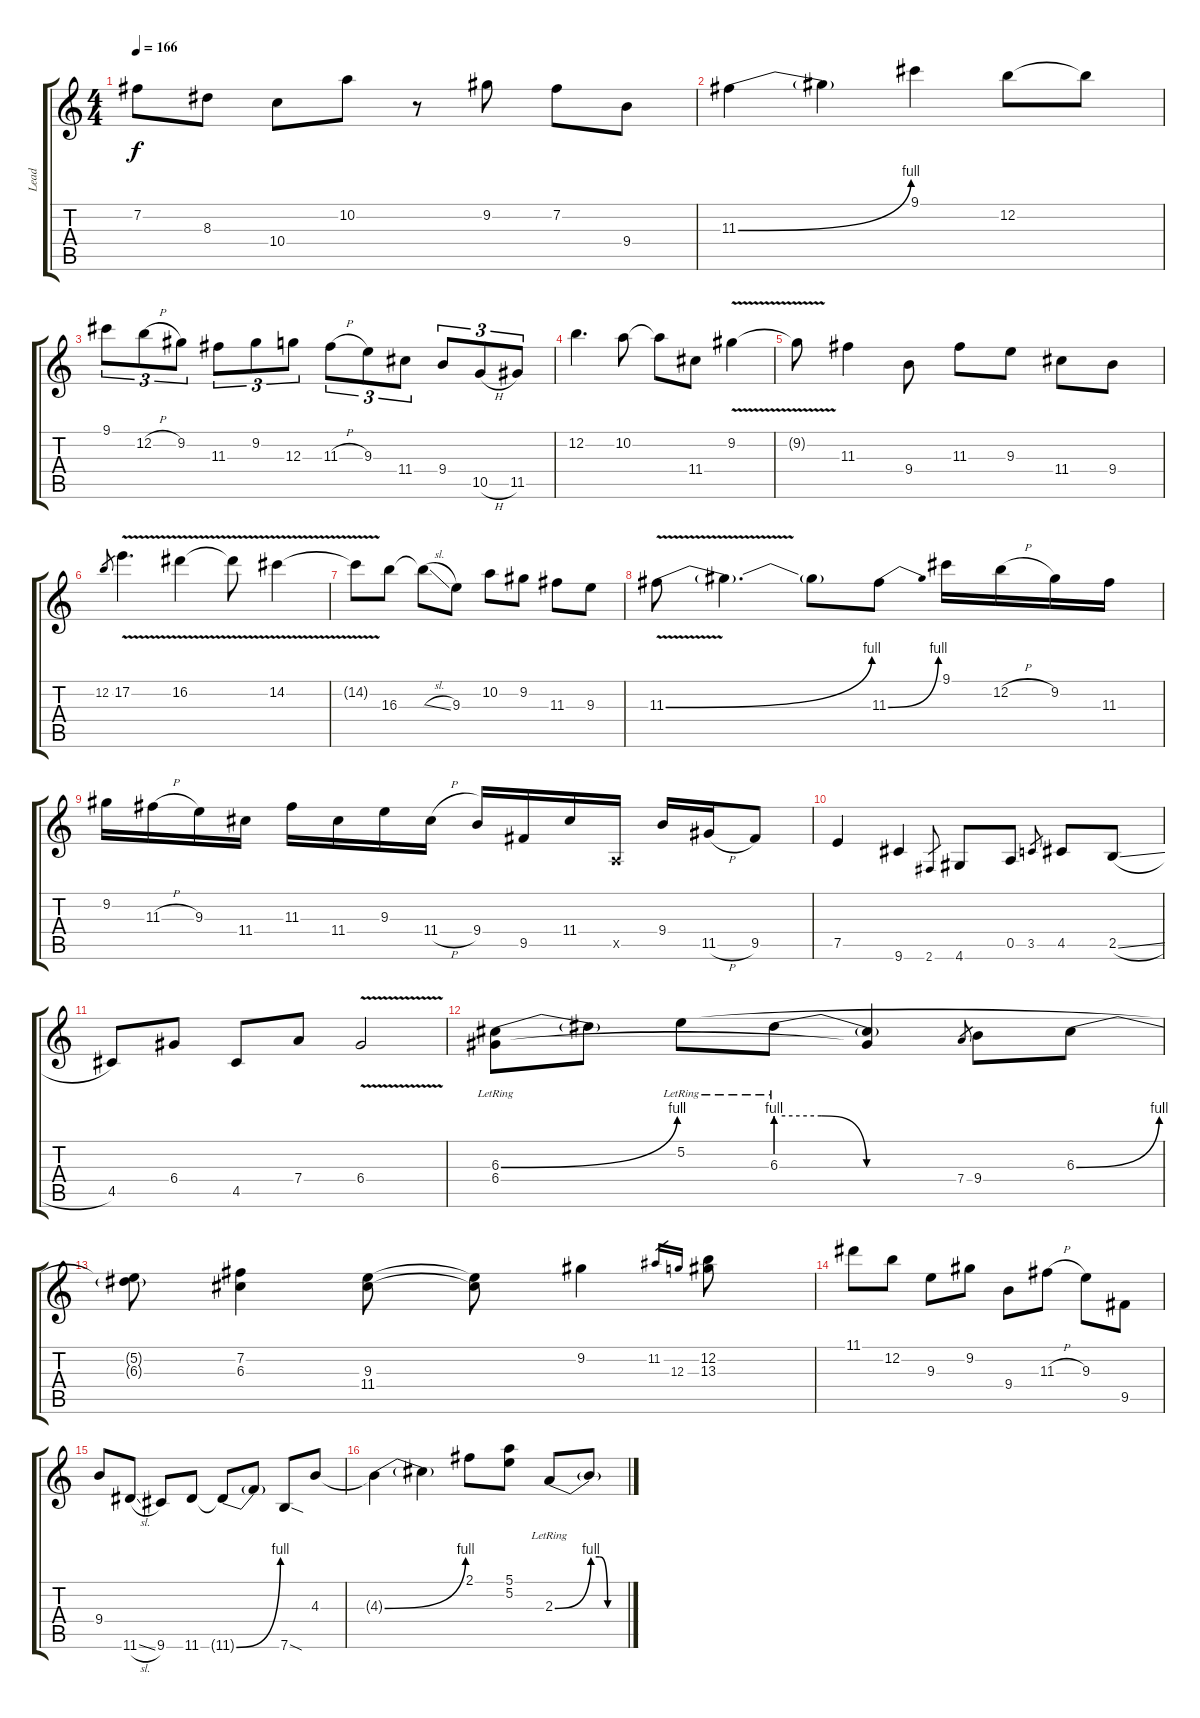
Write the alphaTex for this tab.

\track ("Lead" "Lead") {instrument distortionguitar}
\staff {score tabs}
\tuning (E4 B3 G3 D3 A2 E2) {hide}
\ts (4 4)
\tempo 166
\clef g2
\ks c
7.2.8{dy f} 8.3.8 10.4.8 10.2.8 r.8 9.2.8 7.2.8 9.4.8 |
11.3{be (bend 0 0 60 4)}.4 11.3{t}.4 9.1.4 12.2.8 12.2{t}.8 |
9.1.8{tu (3 2)} 12.2{h}.8{tu (3 2)} 9.2.8{tu (3 2)} 11.3.8{tu (3 2)} 9.2.8{tu (3 2)} 12.3.8{tu (3 2)} 11.3{h}.8{tu (3 2)} 9.3.8{tu (3 2)} 11.4.8{tu (3 2)} 9.4.8{tu (3 2)} 10.5{h}.8{tu (3 2)} 11.5.8{tu (3 2)} |
12.2.4{d} 10.2.8 10.2{t}.8 11.4.8 9.2{v}.4 |
9.2{t}.8 11.3.4 9.4.8 11.3.8 9.3.8 11.4.8 9.4.8 |
12.2.8{gr} 17.2{v}.4{d} 16.2{v}.4 16.2{t}.8 14.2{v}.4 |
14.2{t}.8 16.3.8 16.3{sl t}.8 9.3.8 10.2.8 9.2.8 11.3.8 9.3.8 |
11.3{be (bend 0 0 60 4) v}.8 11.3{t}.4{d} 11.3{t}.8 11.3{be (bend 0 0 60 4)}.8 9.1.16 12.2{h}.16 9.2.16 11.3.16 |
9.2.16 11.3{h}.16 9.3.16 11.4.16 11.3.16 11.4.16 9.3.16 11.4{h}.16 9.4.16 9.5.16 11.4.16 0.5{x}.16 9.4.16 11.5{h}.16 9.5.8 |
7.5.4 9.6.4 2.6.8{gr} 4.6.8 0.5.8 3.5.8{gr} 4.5.8 2.5{sl}.8 |
4.5.8 6.4.8 4.5.8 7.4.8 6.4{v}.2 |
(6.3{be (bend 0 0 60 4) lr} 6.4{lr}).8 6.3{t}.8 5.2{lr}.8 6.3{be (custom 0 4 15 4 30 0 60 0) lr}.8 (6.3{t} 6.4{t}).4 7.4.8{gr} 9.4.8 6.3{be (bend 0 0 60 4)}.8 |
(5.2{t} 6.3{t}).8 (7.2 6.3).4 (9.3 11.4).8 (9.3{t} 11.4{t}).8 9.2.4 11.2.16{gr} 12.3.16{gr} (12.2 13.3).8 |
11.1.8 12.2.8 9.3.8 9.2.8 9.4.8 11.3{h}.8 9.3.8 9.5.8 |
9.4.8 11.6{sl}.8 9.6.8 11.6.8 11.6{be (bend 0 0 60 4) t}.8 11.6{t}.8 7.6{sod}.8 4.3.8 |
4.3{be (bend 0 0 60 4) t}.4 4.3{t}.4 2.1.8 (5.1 5.2).8 2.3{be (bend 0 0 60 4) lr}.8 2.3{be (custom 0 4 15 4 30 0 60 0) t}.8
